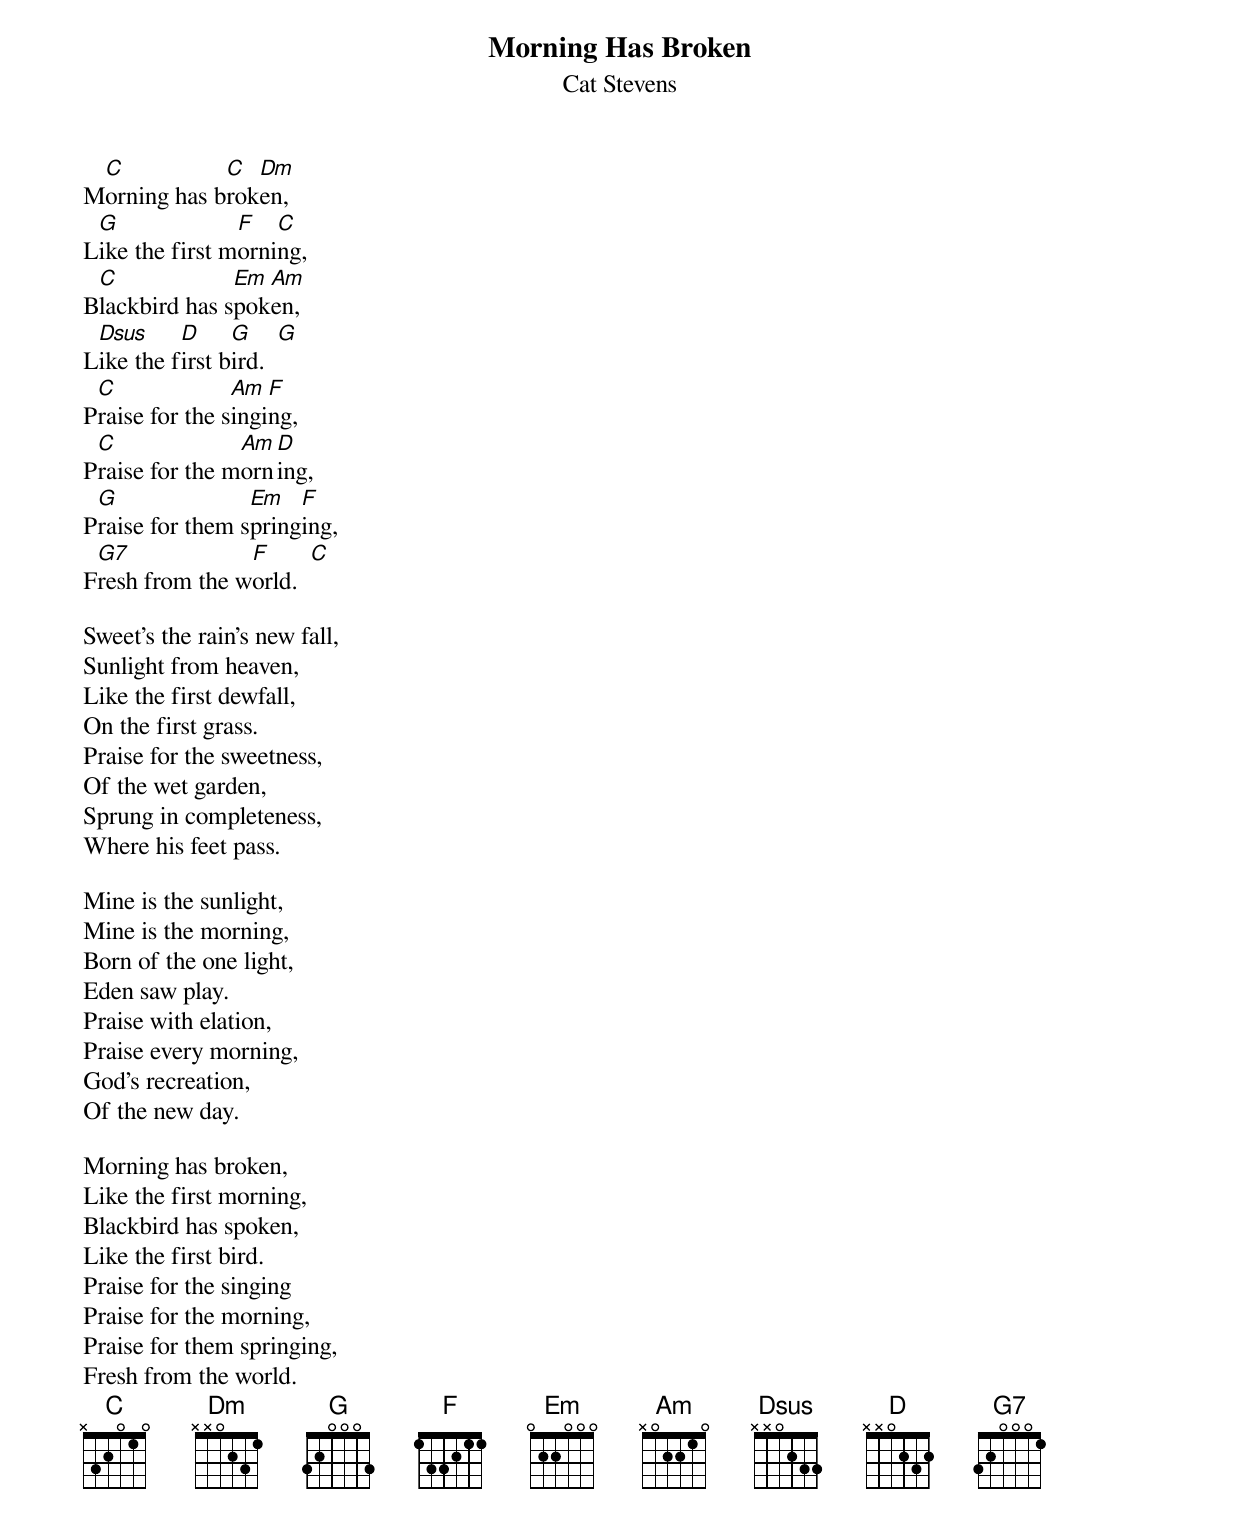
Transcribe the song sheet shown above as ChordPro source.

{t:Morning Has Broken}
{st:Cat Stevens}

M[C]orning has b[C]rok[Dm]en,
L[G]ike the first m[F]orni[C]ng,
B[C]lackbird has s[Em]pok[Am]en,
L[Dsus]ike the f[D]irst b[G]ird.  [G]
P[C]raise for the s[Am]ingi[F]ng,
P[C]raise for the m[Am]orn[D]ing,
P[G]raise for them s[Em]pring[F]ing,
F[G7]resh from the w[F]orld.  [C]

Sweet's the rain's new fall,
Sunlight from heaven,
Like the first dewfall,
On the first grass.
Praise for the sweetness,
Of the wet garden,
Sprung in completeness,
Where his feet pass.

Mine is the sunlight,
Mine is the morning,
Born of the one light,
Eden saw play.
Praise with elation,
Praise every morning,
God's recreation,
Of the new day.

Morning has broken,
Like the first morning,
Blackbird has spoken,
Like the first bird.
Praise for the singing
Praise for the morning,
Praise for them springing,
Fresh from the world.
